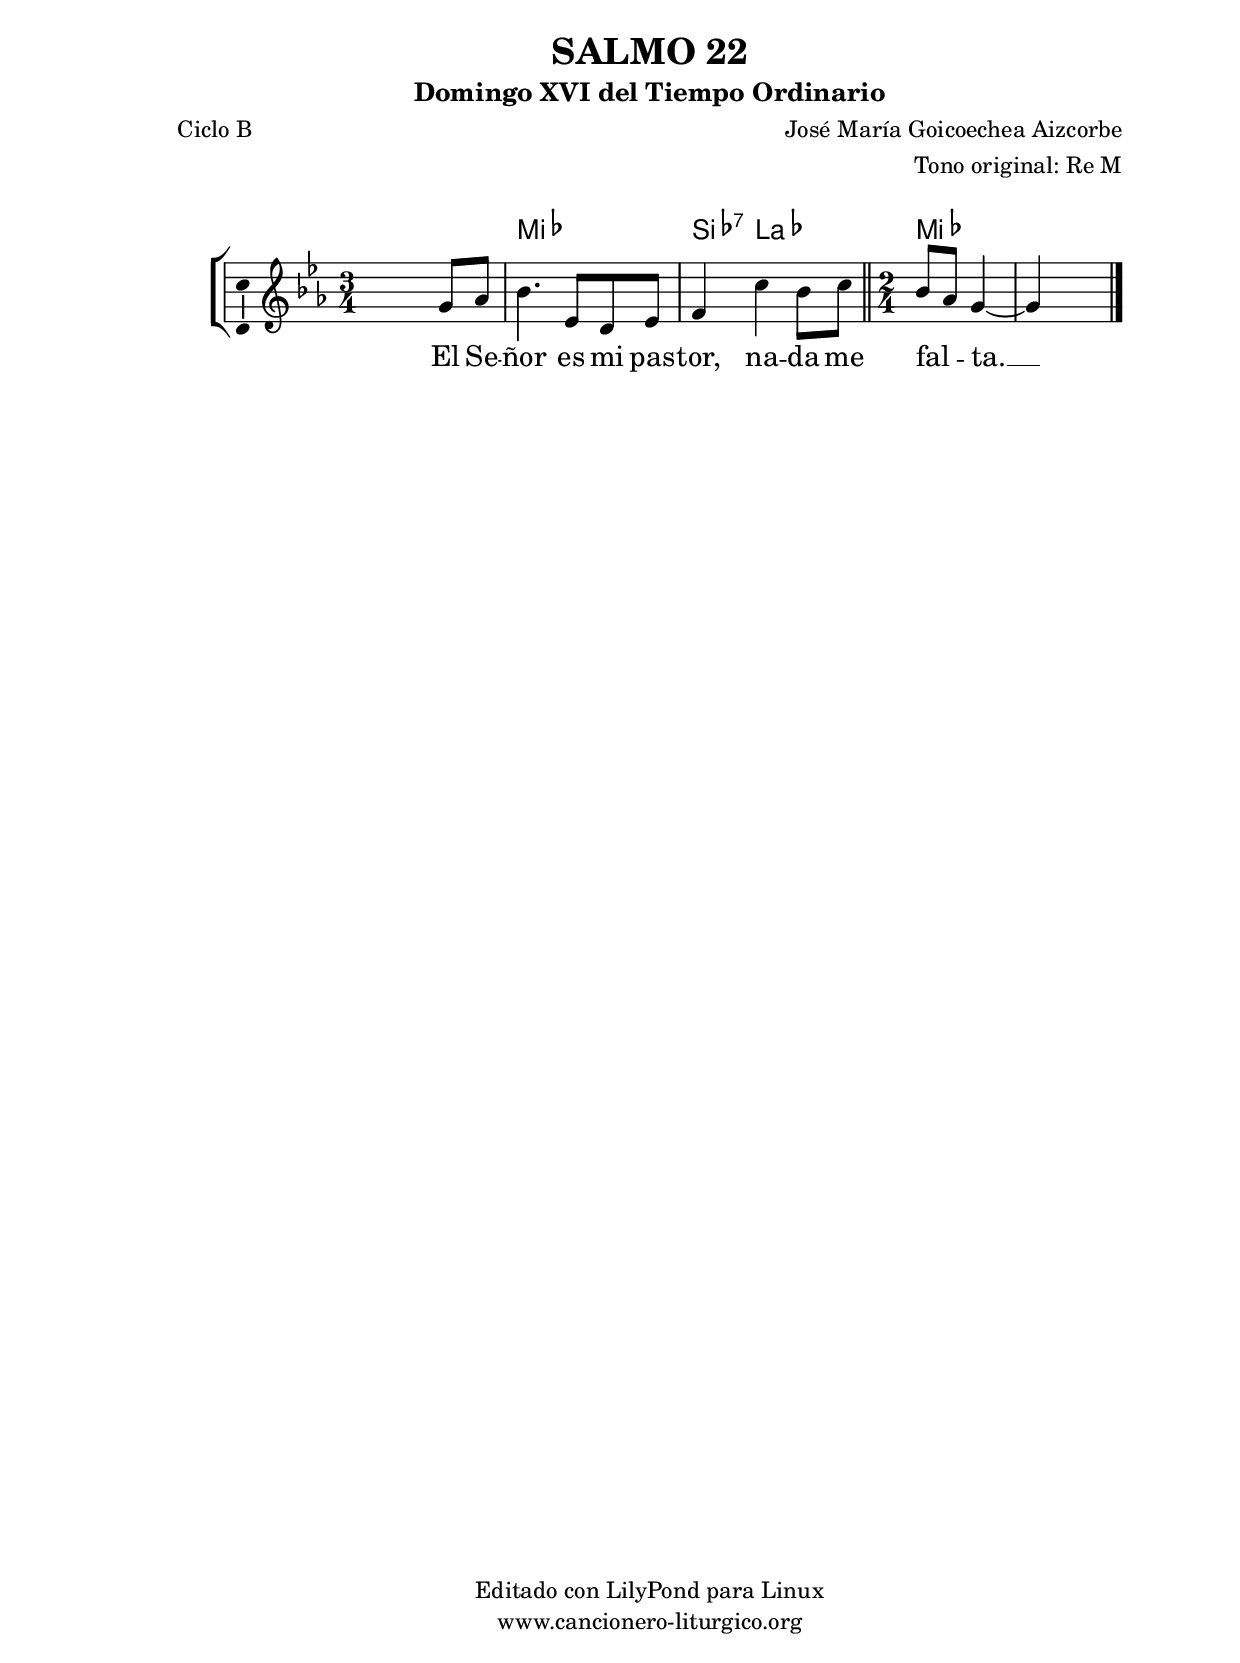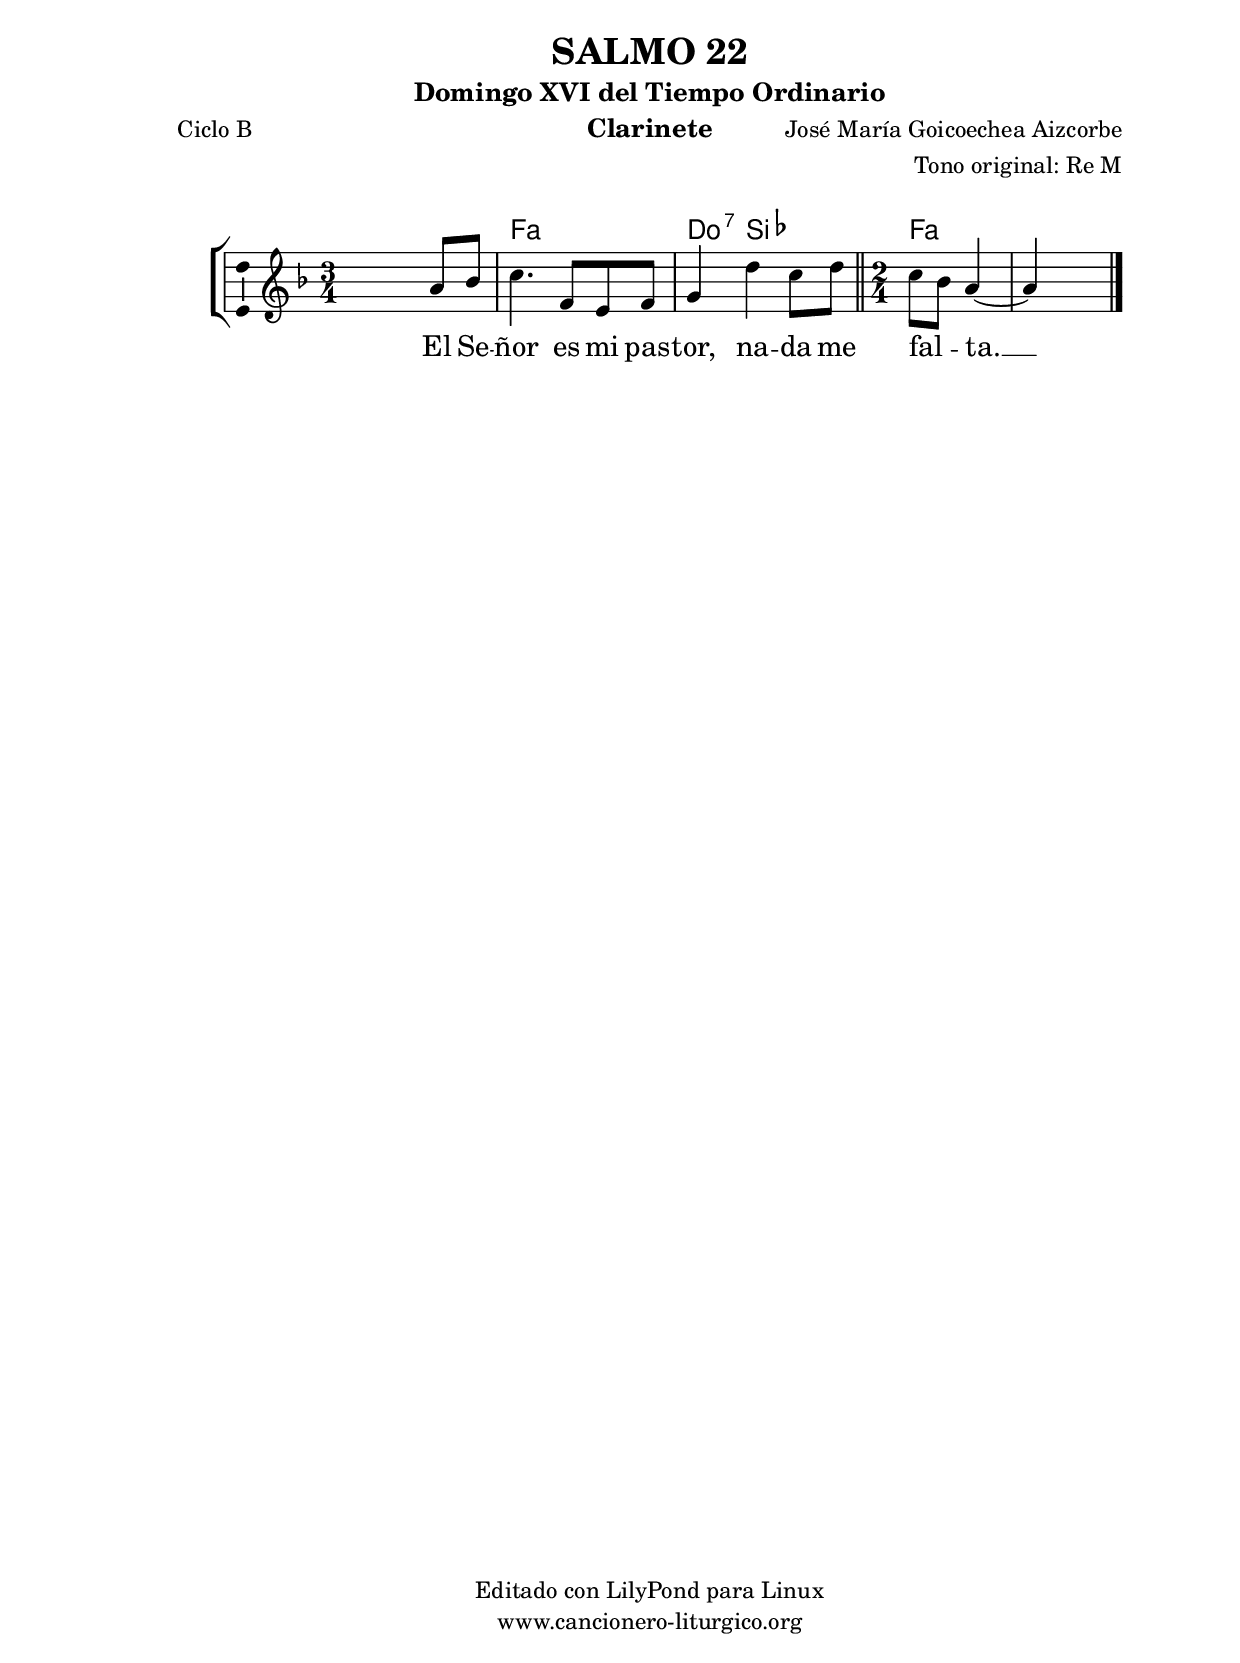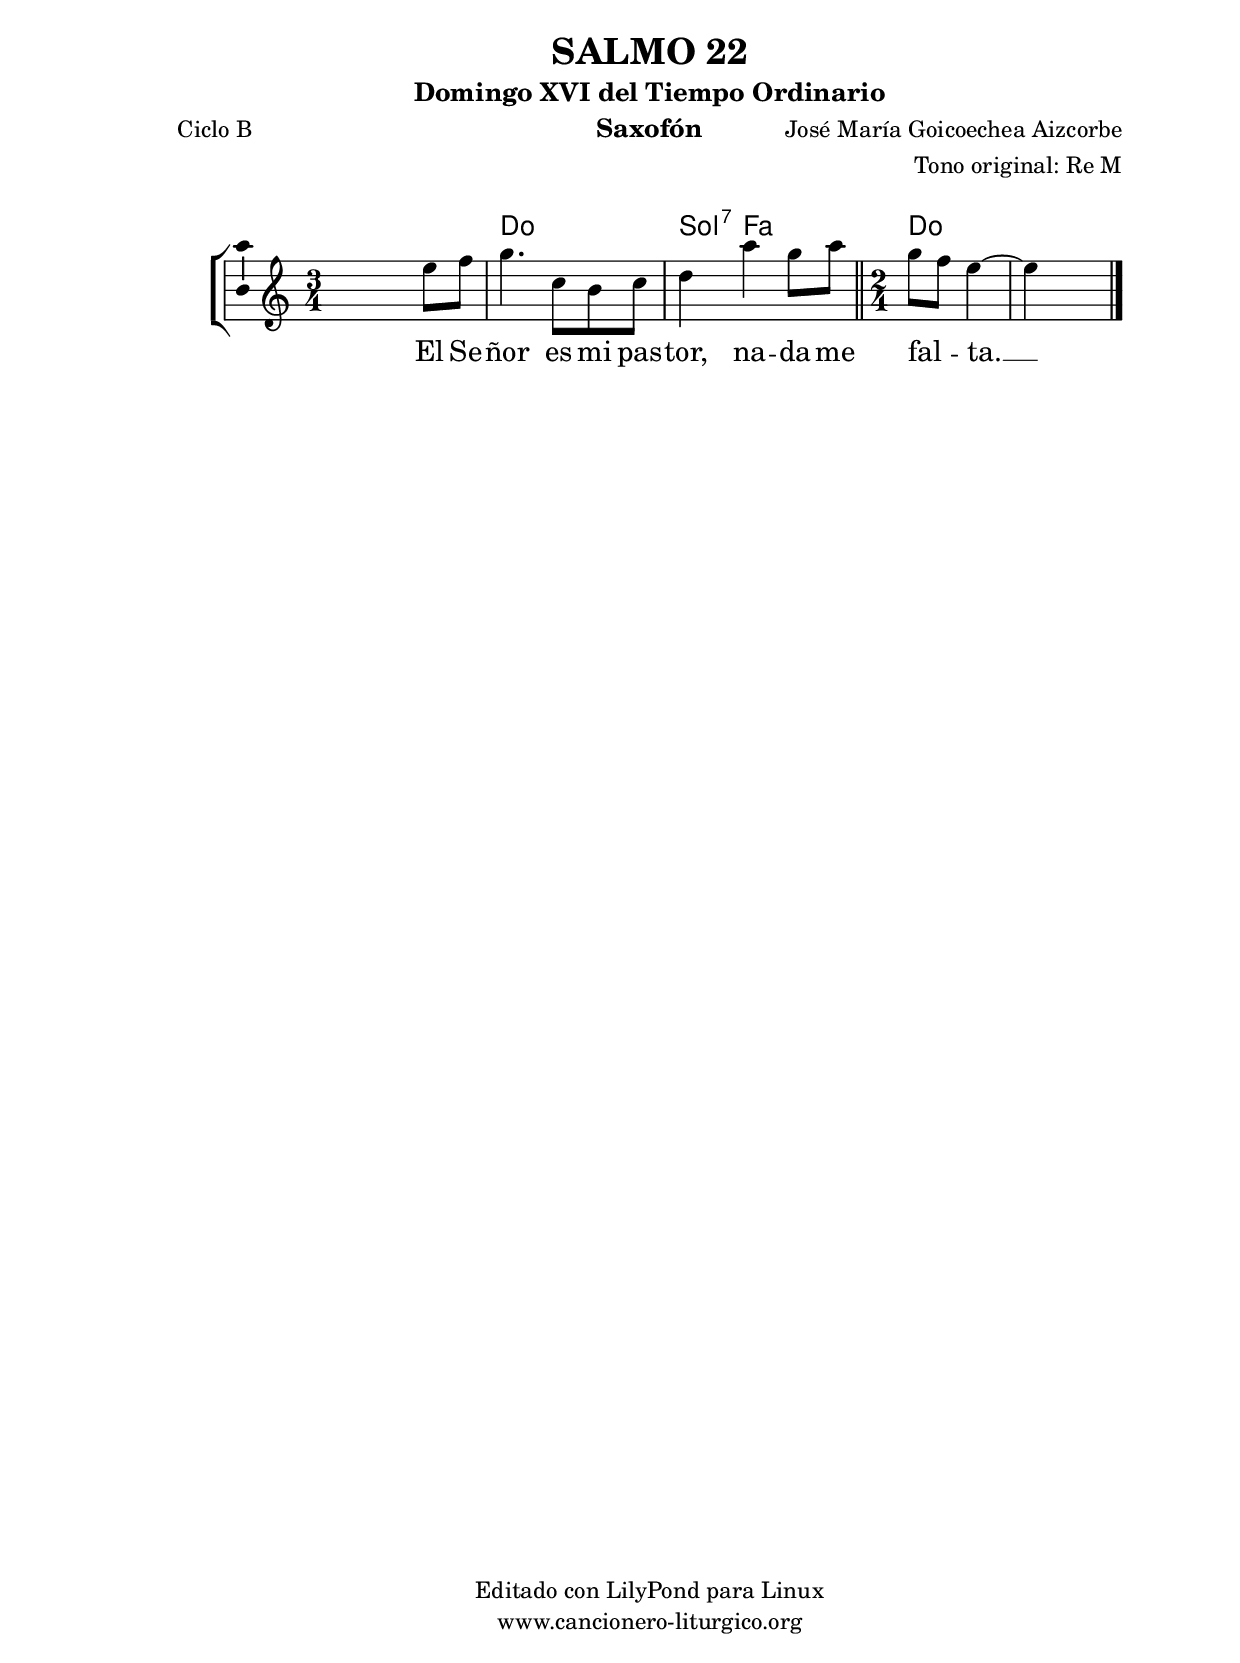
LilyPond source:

%
%para convertir .midi en .wav:
%timidity filename.midi -Ow -o finename.wav
%
%
%Para convertir de .wav a .mp3:
%lame -h -m j filename.wav
%
%
%para escuchar el midi:
%timidity nombrefichero.midi
%


%versión de lilypond para la que se ha escrito esta partitura:
\version "2.16.0"

	%Tamaño papel
	#(set-default-paper-size "a4")
	%Tamaño partitura
	#(set-global-staff-size 20)
	%No responde al pulsar sobre una nota
	#(ly:set-option 'point-and-click #f)

%parámetros del encabezamiento:
\header {
	title = "SALMO 22"
	subtitle = "Domingo XVI del Tiempo Ordinario"
	composer = "José María Goicoechea Aizcorbe"
	poet = "Ciclo B"
	meter = ""
	arranger = "Tono original: Re M"
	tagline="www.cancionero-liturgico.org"
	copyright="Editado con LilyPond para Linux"
	tiempo = "Ordinario"
	usos = "Salmo"
	letra = "El Señor es mi pastor, nada me falta."
	}

%parámetros asociados al papel:
\paper  {
	oddHeaderMarkup = \markup {\fill-line { \on-the-fly #not-first-page \fromproperty #'header:title \on-the-fly #not-first-page \fromproperty #'header:composer }}
	evenHeaderMarkup = \markup {\fill-line { \fromproperty #'header:composer \fromproperty #'header:title }}
	#(set-paper-size "a4")
	print-page-number = ##f
	first-page-number = 1
	print-first-page-number = ##f
%	head-separation = 3.0 \cm
	top-margin = 2.0 \cm
	bottom-margin = 0.5\cm
%%%	bottom-margin = -1.0\cm
	left-margin = 3.0 \cm
	line-width = 16.0 \cm 
	indent = 8\mm
	interscoreline = 2.\mm
	between-system-space = 15\mm
%	para que las partituras no llenen la hoja:
	ragged-bottom = ##t
%	idem para la última hoja:
	ragged-last-bottom = ##f
%	para que las partituras llenen el ancho del papel:
	ragged-last = ##f
	after-title-space = 2.5 \cm
%page-count=1
%system-count=8

	%Flexible Vertical Spacing
%	markup-markup-spacing =
%	#'((basic-distance . 15) (minimum-distance . 15) (padding . 3))
	markup-system-spacing =
	#'((basic-distance . 15) (minimum-distance . 15) (padding . 3))
	system-system-spacing =
	#'((basic-distance . 15) (minimum-distance . 15) (padding . 3))
	score-system-spacing =
	#'((basic-distance . 15) (minimum-distance . 15) (padding . 5))
%	top-system-spacing = % header
%	#'((basic-distance . 8) (minimum-distance . 0) (padding . 3))
%	top-markup-spacing =
%	#'((basic-distance . 20) (minimum-distance . 20) (padding . 3))
	last-bottom-spacing = % footer
	#'((basic-distance . 5) (minimum-distance . 5) (padding . 3))
%	score-markup-spacing =
%	#'((basic-distance . 16) (minimum-distance . 13) (padding . 3))

	}


%parámetros que afectan a toda la partitura:
global =  {
	%clave de sol (G):
	\clef G
	%armadura:
	\transpose d ees
	\key d \major
	\tempo 4=100
	\set Score.tempoHideNote = ##t
	}


acordes = {
	\italianChords
	\chordmode {
	\transpose d ees
{

s2.
d2. a4:7 g2 d s
	}
	}
}

melodia = 
	\transpose d ees
{
	\relative c'{

\time 3/4
s2 fis8 g
a4. d,8 cis d
e4 b' a8 b

\bar "||"
\time 2/4
a8 g fis4~
fis4 s4

	\bar "|."
	}
	}


texto = \lyricmode {
El Se -- ñor es mi pas -- tor, na -- da me fal -- _ ta. __
	}


acordesStaff = \context ChordNames = acordesStaff <<
	\set chordChanges = ##t
	\acordes
	>>


vozStaff = \context Voice = vozStaff
\with {\consists "Ambitus_engraver"}
<<
%	\set Staff.instrumentName = ""
%	\set Staff.shortInstrumentName = ""
%	\set Staff.midiInstrument = #"clarinet"
%	\set Staff.midiInstrument = #"cello"
%	\set Staff.midiInstrument = #"flute"
	\set Staff.midiInstrument = #"electric guitar (jazz)"
%	\set Staff.midiInstrument = #"english horn"
%	\set Staff.midiInstrument = #"violin"
%	\set Staff.midiInstrument = #"glockenspiel"
	\set Staff.midiMinimumVolume = #0.7
	\set Staff.midiMaximumVolume = #0.9
	\global
	\melodia
	>>


textoStaff = \context Lyrics = textoStaff <<
	\lyricsto vozStaff \texto
	>>

\book {
	\score {
		\context ChoirStaff {
			\override StaffGroup.SystemStartBracket #'collapse-height = #1
			\override Score.SystemStartBar #'collapse-height = #1
			<<
			\acordesStaff
			\vozStaff
			\textoStaff
			>>
			}
		\layout {
	    		\context {
				\Lyrics
				\override LyricText #'font-size = #2
				}
	   		 \context {
				\Score
				%fontSize = #3
				\override StaffSymbol #'staff-space = #(magstep +3)
				%\override Beam #'thickness = #0.55
				%\override SpacingSpanner #'spacing-increment = #1.0
				%\override Slur #'height-limit = #1.5
				}
			}
		}
	\score {
		\unfoldRepeats
		\context ChoirStaff {
			<<
			\acordesStaff
			\vozStaff
			>>
			}
		\midi {
	  		\context {
	  			\Score
				tempoWholesPerMinute = #(ly:make-moment 70 4)
				}
			}
		}
	}

%Partitura para clarinete
#(define output-suffix "C")
\book {
	\header{
		instrument = "Clarinete"
		}
	\score {
		\context ChoirStaff {
			\override StaffGroup.SystemStartBracket #'collapse-height = #1
			\override Score.SystemStartBar #'collapse-height = #1
\transpose c d
			<<
			\acordesStaff
			\vozStaff
			\textoStaff
			>>
			}
		\layout {
	    		\context {
				\Lyrics
				\override LyricText #'font-size = #2
				}
	   		 \context {
				\Score
				%fontSize = #3
				\override StaffSymbol #'staff-space = #(magstep +3)
				%\override Beam #'thickness = #0.55
				%\override SpacingSpanner #'spacing-increment = #1.0
				%\override Slur #'height-limit = #1.5
				}
			}
		}
	}

%Partitura para saxofón
#(define output-suffix "S")
\book {
	\header{
		instrument = "Saxofón"
		}
	\score {
		\context ChoirStaff {
			\override StaffGroup.SystemStartBracket #'collapse-height = #1
			\override Score.SystemStartBar #'collapse-height = #1
\transpose c a
			<<
			\acordesStaff
			\vozStaff
			\textoStaff
			>>
			}
		\layout {
	    		\context {
				\Lyrics
				\override LyricText #'font-size = #2
				}
	   		 \context {
				\Score
				%fontSize = #3
				\override StaffSymbol #'staff-space = #(magstep +3)
				%\override Beam #'thickness = #0.55
				%\override SpacingSpanner #'spacing-increment = #1.0
				%\override Slur #'height-limit = #1.5
				}
			}
		}
	}

